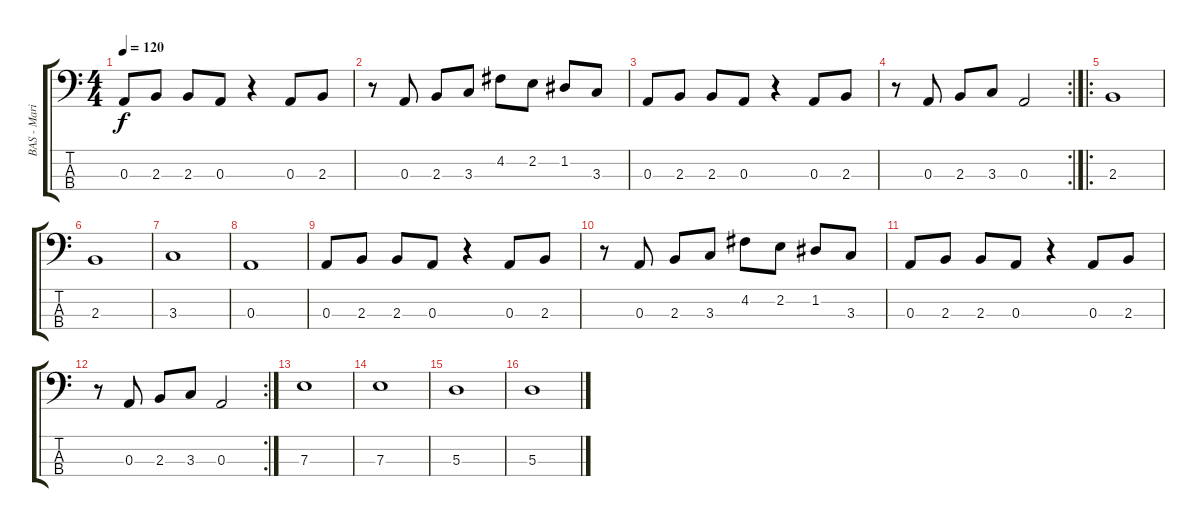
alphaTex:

\track ("BAS - Mario Vilusic" "BAS - Mari") {instrument electricbassfinger}
\staff {score tabs}
\tuning (G2 D2 A1 E1) {hide}
\ts (4 4)
\tempo 120
\clef f4
\ks c
0.3.8{dy f instrument electricbassfinger} 2.3.8 2.3.8 0.3.8 r.4 0.3.8 2.3.8 |
r.8 0.3.8 2.3.8 3.3.8 4.2.8 2.2.8 1.2.8 3.3.8 |
0.3.8 2.3.8 2.3.8 0.3.8 r.4 0.3.8 2.3.8 |
\rc 2
r.8 0.3.8 2.3.8 3.3.8 0.3.2 |
\ro
2.3.1 |
2.3.1 |
3.3.1 |
0.3.1 |
0.3.8 2.3.8 2.3.8 0.3.8 r.4 0.3.8 2.3.8 |
r.8 0.3.8 2.3.8 3.3.8 4.2.8 2.2.8 1.2.8 3.3.8 |
0.3.8 2.3.8 2.3.8 0.3.8 r.4 0.3.8 2.3.8 |
\rc 2
r.8 0.3.8 2.3.8 3.3.8 0.3.2 |
7.3.1 |
7.3.1 |
5.3.1 |
5.3.1
